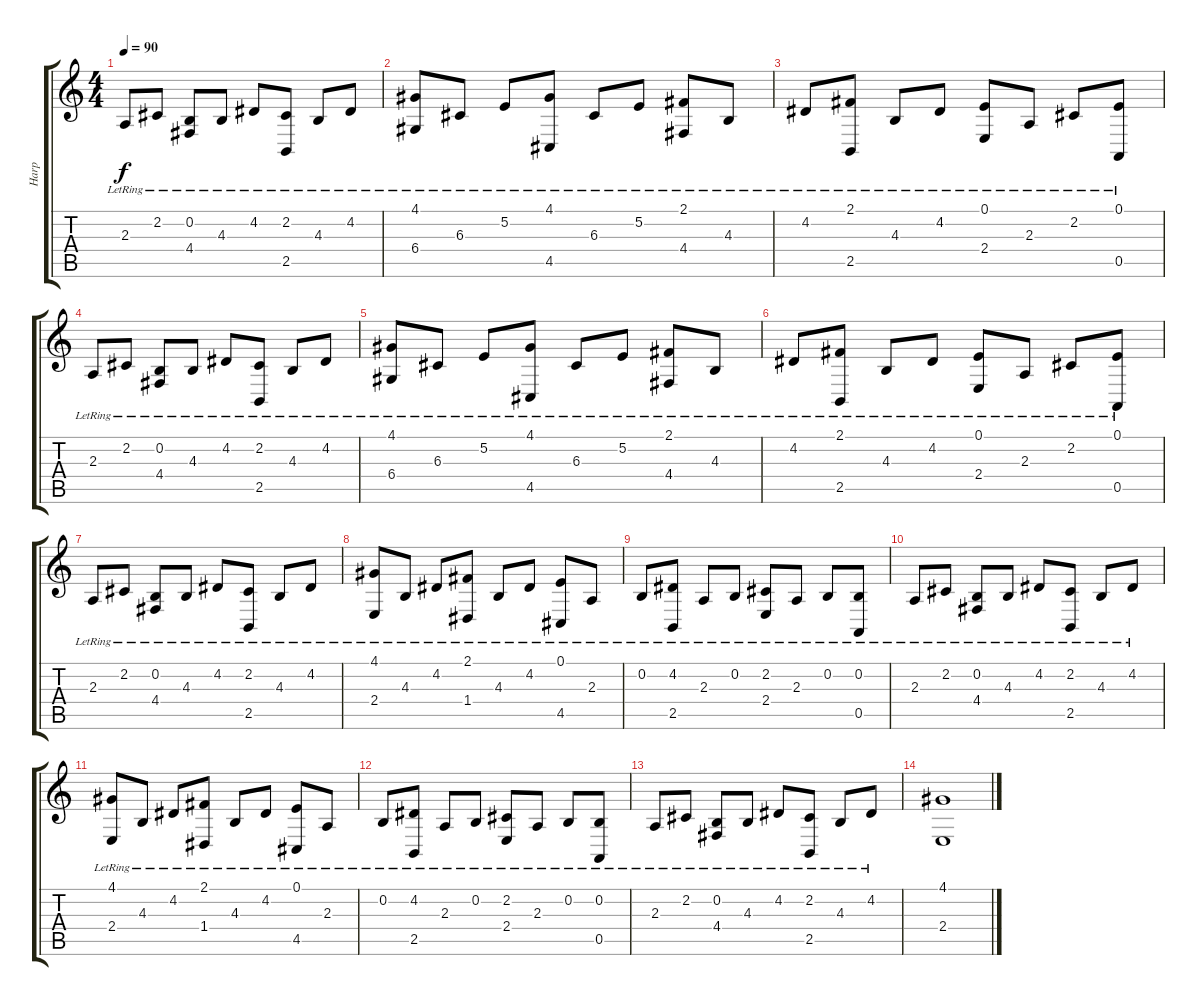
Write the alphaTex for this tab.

\track ("Harp" "Harp") {instrument orchestralharp}
\staff {score tabs}
\tuning (E4 B3 G3 D3 A2 E2) {hide}
\ts (4 4)
\tempo 90
\clef g2
\ks c
2.3{lr}.8{dy f} 2.2{lr}.8 (0.2 4.4{lr}).8 4.3{lr}.8 4.2{lr}.8 (2.2 2.5{lr}).8 4.3{lr}.8 4.2{lr}.8 |
(4.1{lr} 6.4{lr}).8 6.3{lr}.8 5.2{lr}.8 (4.1{lr} 4.5{lr}).8 6.3{lr}.8 5.2{lr}.8 (2.1{lr} 4.4{lr}).8 4.3{lr}.8 |
4.2{lr}.8 (2.1{lr} 2.5{lr}).8 4.3{lr}.8 4.2{lr}.8 (0.1{lr} 2.4{lr}).8 2.3{lr}.8 2.2{lr}.8 (0.1{lr} 0.5{lr}).8 |
2.3{lr}.8 2.2{lr}.8 (0.2 4.4{lr}).8 4.3{lr}.8 4.2{lr}.8 (2.2 2.5{lr}).8 4.3{lr}.8 4.2{lr}.8 |
(4.1{lr} 6.4{lr}).8 6.3{lr}.8 5.2{lr}.8 (4.1{lr} 4.5{lr}).8 6.3{lr}.8 5.2{lr}.8 (2.1{lr} 4.4{lr}).8 4.3{lr}.8 |
4.2{lr}.8 (2.1{lr} 2.5{lr}).8 4.3{lr}.8 4.2{lr}.8 (0.1{lr} 2.4{lr}).8 2.3{lr}.8 2.2{lr}.8 (0.1{lr} 0.5{lr}).8 |
2.3{lr}.8 2.2{lr}.8 (0.2 4.4{lr}).8 4.3{lr}.8 4.2{lr}.8 (2.2 2.5{lr}).8 4.3{lr}.8 4.2{lr}.8 |
(4.1{lr} 2.4{lr}).8 4.3{lr}.8 4.2{lr}.8 (2.1{lr} 1.4).8 4.3{lr}.8 4.2{lr}.8 (0.1{lr} 4.5).8 2.3{lr}.8 |
0.2{lr}.8 (4.2 2.5{lr}).8 2.3{lr}.8 0.2{lr}.8 (2.2 2.4{lr}).8 2.3{lr}.8 0.2{lr}.8 (0.2 0.5{lr}).8 |
2.3{lr}.8 2.2{lr}.8 (0.2 4.4{lr}).8 4.3{lr}.8 4.2{lr}.8 (2.2 2.5{lr}).8 4.3{lr}.8 4.2{lr}.8 |
(4.1{lr} 2.4{lr}).8 4.3{lr}.8 4.2{lr}.8 (2.1{lr} 1.4).8 4.3{lr}.8 4.2{lr}.8 (0.1{lr} 4.5).8 2.3{lr}.8 |
0.2{lr}.8 (4.2 2.5{lr}).8 2.3{lr}.8 0.2{lr}.8 (2.2 2.4{lr}).8 2.3{lr}.8 0.2{lr}.8 (0.2 0.5{lr}).8 |
2.3{lr}.8 2.2{lr}.8 (0.2 4.4{lr}).8 4.3{lr}.8 4.2{lr}.8 (2.2 2.5{lr}).8 4.3{lr}.8 4.2{lr}.8 |
(4.1 2.4).1
